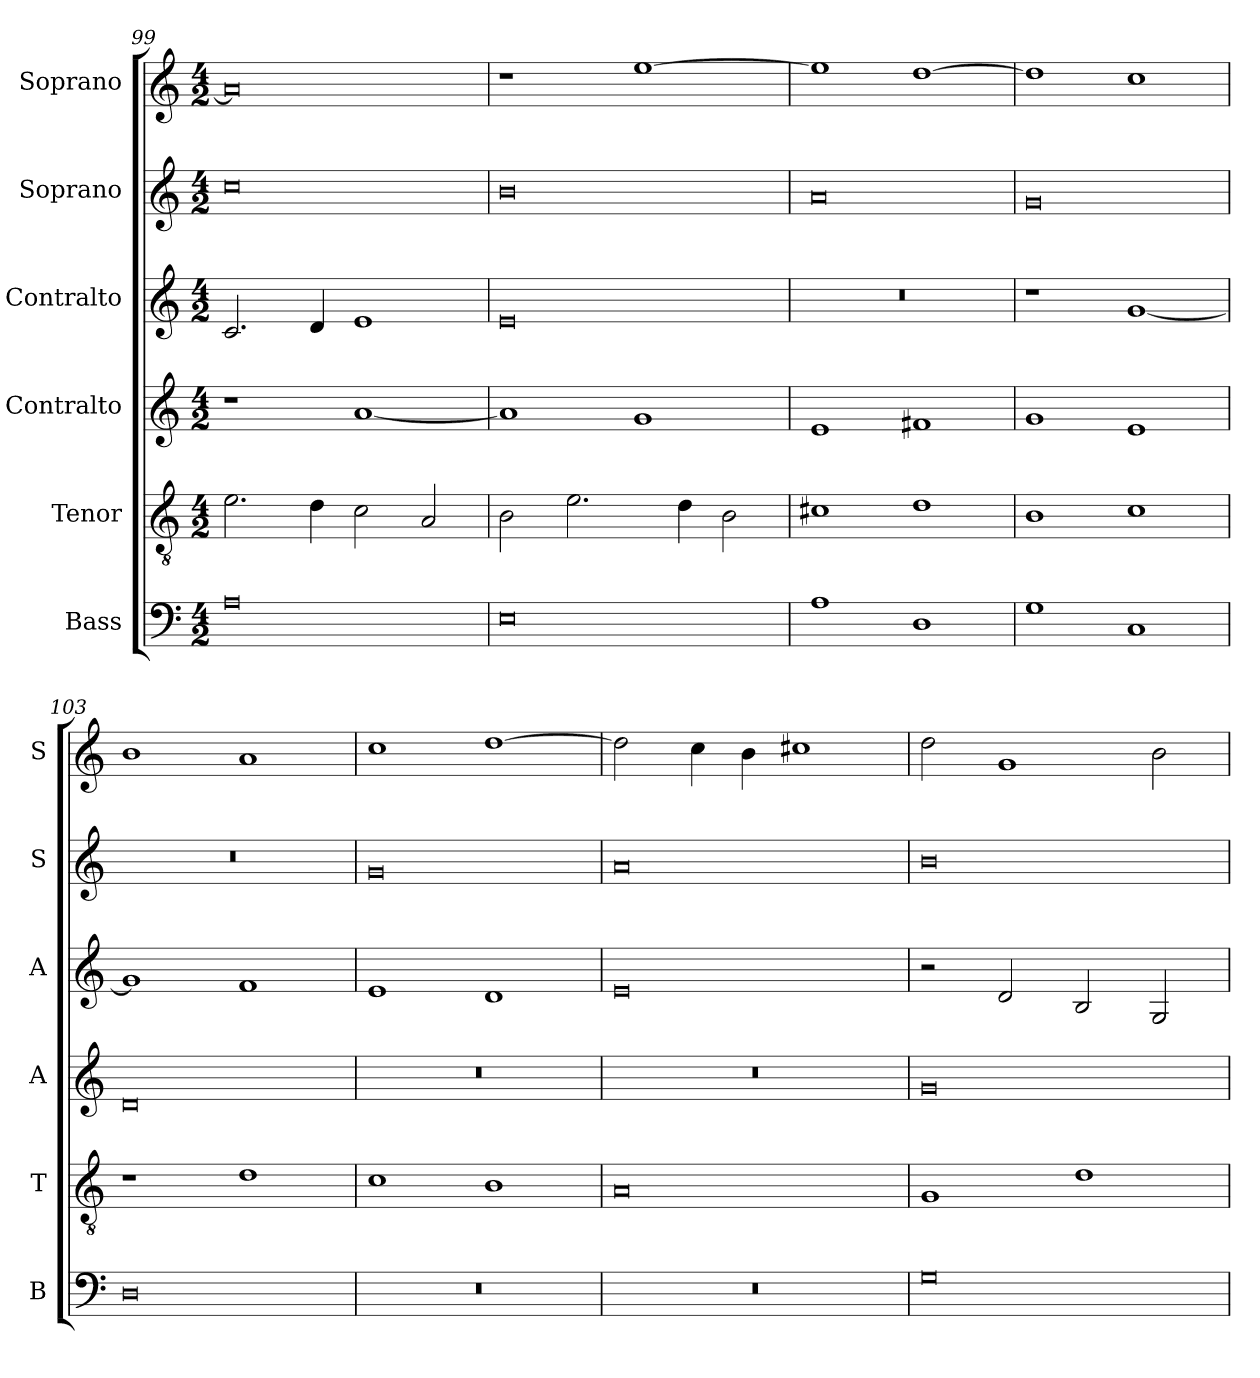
**kern	**kern	**kern	**kern	**kern	**kern
*part6	*part5	*part4	*part3	*part2	*part1
*staff6	*staff5	*staff4	*staff3	*staff2	*staff1
*I"Bass	*I"Tenor	*I"Contralto	*I"Contralto	*I"Soprano	*I"Soprano
*I'B	*I'T	*I'A	*I'A	*I'S	*I'S
*clefF4	*clefGv2	*clefG2	*clefG2	*clefG2	*clefG2
*k[]	*k[]	*k[]	*k[]	*k[]	*k[]
*C:ion	*C:ion	*C:ion	*C:ion	*C:ion	*C:ion
*M4/2	*M4/2	*M4/2	*M4/2	*M4/2	*M4/2
=99	=99	=99	=99	=99	=99
0A	2.e	1r	2.c	0cc	0a]
.	4d	.	4d	.	.
.	2c	[1a	1e	.	.
.	2A	.	.	.	.
=100	=100	=100	=100	=100	=100
0E	2B	1a]	0e	0b	1r
.	2.e	.	.	.	.
.	.	1g	.	.	[1ee
.	4d	.	.	.	.
.	2B	.	.	.	.
=101	=101	=101	=101	=101	=101
1A	1c#X	1e	0r	0a	1ee]
1D	1d	1f#X	.	.	[1dd
=102	=102	=102	=102	=102	=102
1G	1B	1g	1r	0g	1dd]
1C	1c	1e	[1g	.	1cc
=103	=103	=103	=103	=103	=103
0D	1r	0d	1g]	0r	1b
.	1d	.	1f	.	1a
=104	=104	=104	=104	=104	=104
0r	1c	0r	1e	0g	1cc
.	1B	.	1d	.	[1dd
=105	=105	=105	=105	=105	=105
0r	0A	0r	0e	0a	2dd]
.	.	.	.	.	4cc
.	.	.	.	.	4b
.	.	.	.	.	1cc#X
=106	=106	=106	=106	=106	=106
0G	1G	0g	2r	0b	2dd
.	.	.	2d	.	1g
.	1d	.	2B	.	.
.	.	.	2G	.	2b
=	=	=	=	=	=
*-	*-	*-	*-	*-	*-
